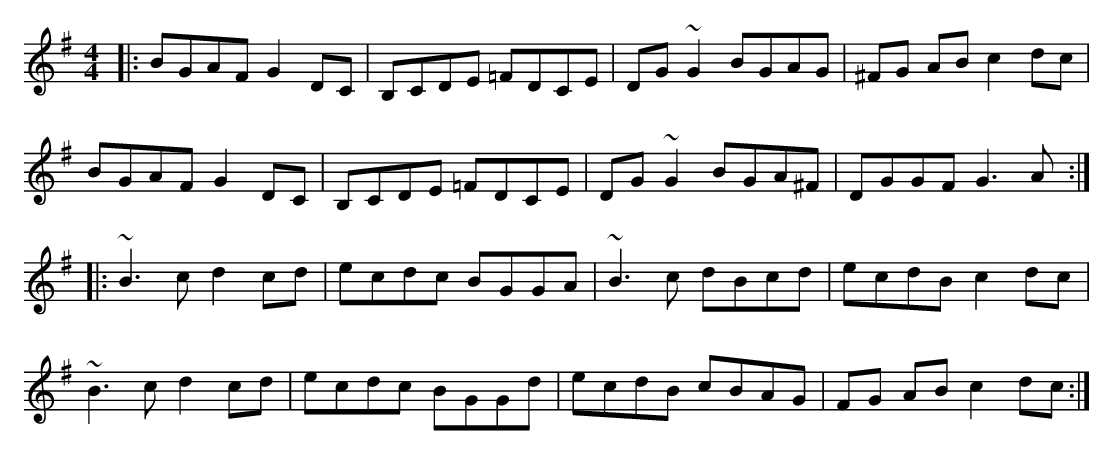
X:1
M:4/4
K:G
|:BGAF G2DC|B,CDE =FDCE|DG~G2 BGAG|^FG AB c2dc|
BGAF G2DC|B,CDE =FDCE|DG~G2 BGA^F|DGGF G3A:|
|:~B3c d2cd|ecdc BGGA|~B3c dBcd|ecdB c2dc|
~B3c d2cd|ecdc BGGd|ecdB cBAG|FG AB c2dc:|
